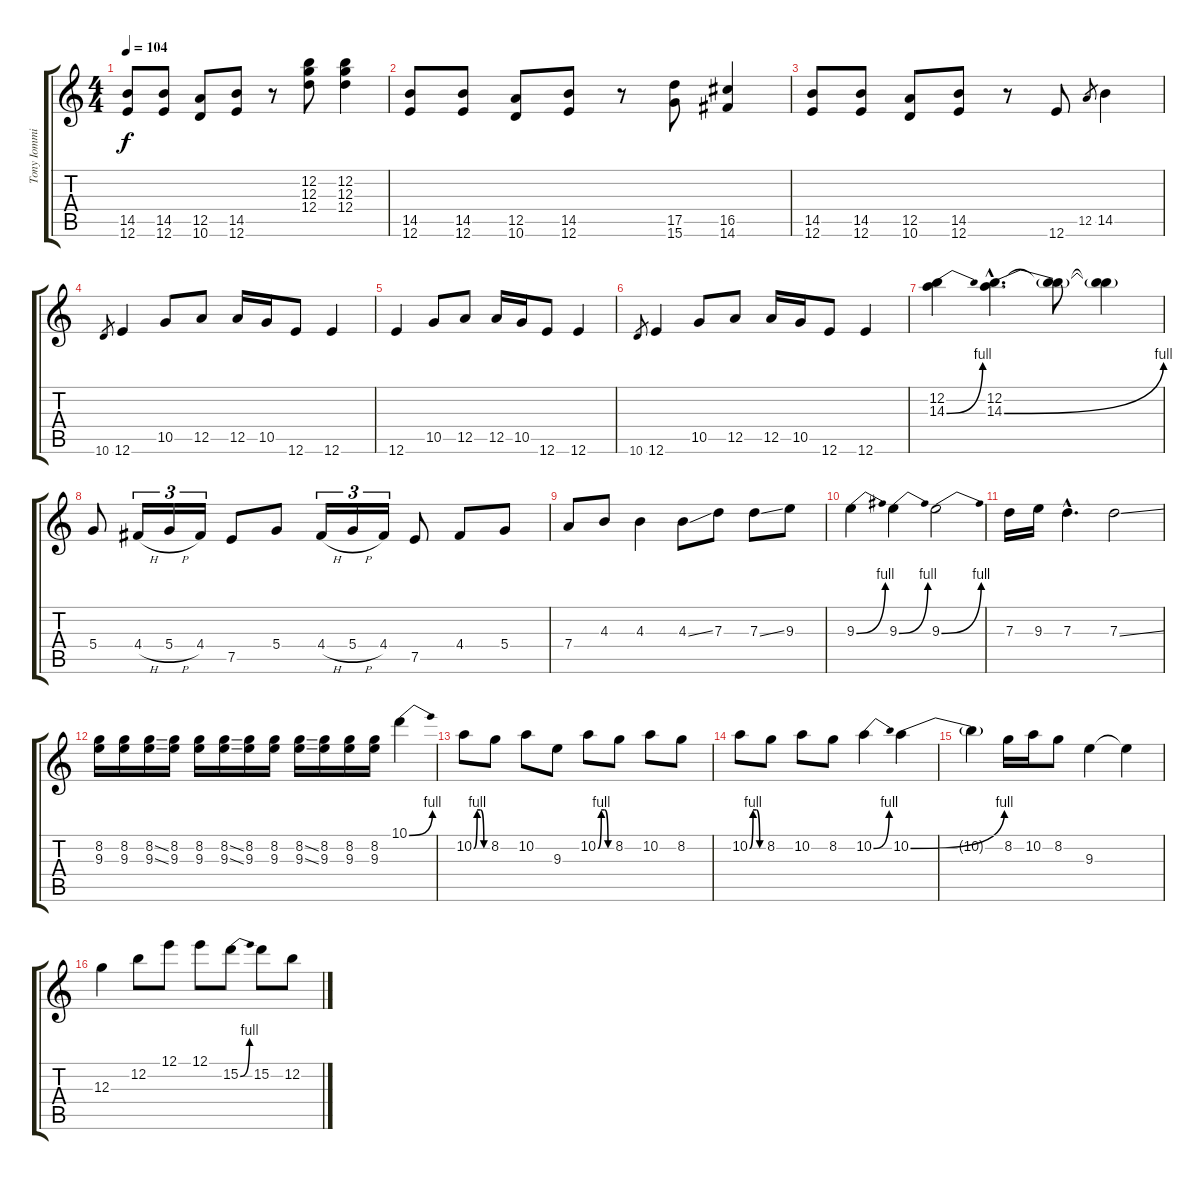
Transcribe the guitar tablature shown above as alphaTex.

\track ("Tony Iommi" "Tony Iommi") {instrument distortionguitar}
\staff {score tabs}
\tuning (E4 B3 G3 D3 A2 E2) {hide}
\ts (4 4)
\tempo 104
\clef g2
\ks c
(14.5 12.6).8{dy f} (14.5 12.6).8 (12.5 10.6).8 (14.5 12.6).8 r.8 (12.2 12.3 12.4).8 (12.2 12.3 12.4).4 |
(14.5 12.6).8 (14.5 12.6).8 (12.5 10.6).8 (14.5 12.6).8 r.8 (17.5 15.6).8 (16.5 14.6).4 |
(14.5 12.6).8 (14.5 12.6).8 (12.5 10.6).8 (14.5 12.6).8 r.8 12.6.8 12.5.8{gr} 14.5.4 |
10.6.8{gr} 12.6.4 10.5.8 12.5.8 12.5.16 10.5.16 12.6.8 12.6.4 |
12.6.4 10.5.8 12.5.8 12.5.16 10.5.16 12.6.8 12.6.4 |
10.6.8{gr} 12.6.4 10.5.8 12.5.8 12.5.16 10.5.16 12.6.8 12.6.4 |
(12.2 14.3{be (bend 0 0 60 4)}).4 (12.2{hac} 14.3{be (bend 0 0 60 4) hac}).4{d} (12.2{t} 14.3{t}).8 (12.2{t} 14.3{t}).4 |
5.4.8 4.4{h}.16{tu (3 2)} 5.4{h}.16{tu (3 2)} 4.4.16{tu (3 2)} 7.5.8 5.4.8 4.4{h}.16{tu (3 2)} 5.4{h}.16{tu (3 2)} 4.4.16{tu (3 2)} 7.5.8 4.4.8 5.4.8 |
7.4.8 4.3.8 4.3.4 4.3{ss}.8 7.3.8 7.3{ss}.8 9.3.8 |
9.3{be (bend 0 0 60 4)}.4 9.3{be (bend 0 0 60 4)}.4 9.3{be (bend 0 0 60 4)}.2 |
7.3.16 9.3.16 7.3{hac}.4{d} 7.3{ss}.2 |
(8.2 9.3).16 (8.2 9.3).16 (8.2{ss} 9.3{ss}).16 (8.2 9.3).16 (8.2 9.3).16 (8.2{ss} 9.3{ss}).16 (8.2 9.3).16 (8.2 9.3).16 (8.2{ss} 9.3{ss}).16 (8.2 9.3).16 (8.2 9.3).16 (8.2 9.3).16 10.1{be (bend 0 0 60 4)}.4 |
10.2{be (custom 0 0 15 4 30 4 45 0 60 0)}.8 8.2.8 10.2.8 9.3.8 10.2{be (custom 0 0 15 4 30 4 45 0 60 0)}.8 8.2.8 10.2.8 8.2.8 |
10.2{be (custom 0 0 15 4 30 4 45 0 60 0)}.8 8.2.8 10.2.8 8.2.8 10.2{be (bend 0 0 60 4)}.4 10.2{be (bend 0 0 60 4)}.4 |
10.2{t}.4 8.2.16 10.2.16 8.2.8 9.3.4 9.3{t}.4 |
12.3.4 12.2.8 12.1.8 12.1.8 15.2{be (bend 0 0 60 4)}.8 15.2.8 12.2.8
